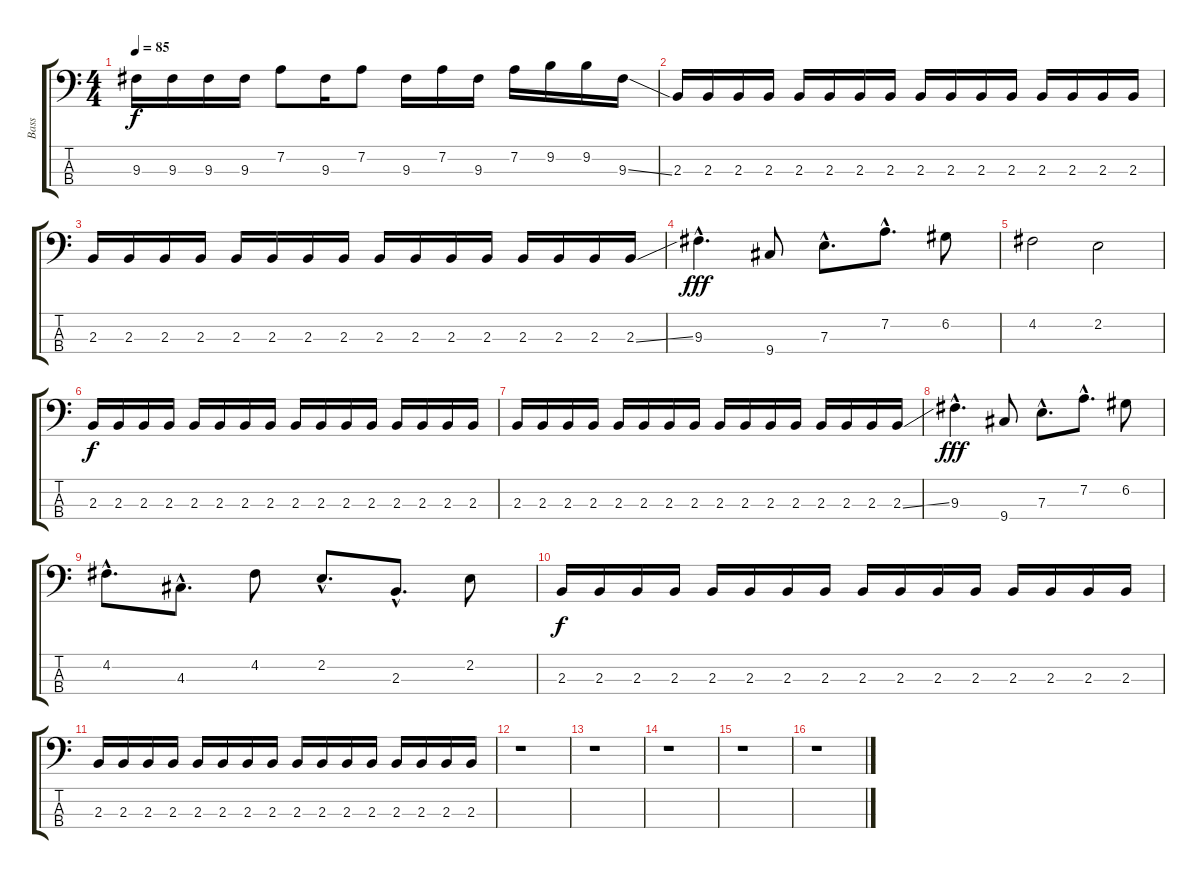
\track ("Bass" "Bass") {instrument electricbassfinger}
\staff {score tabs}
\tuning (G2 D2 A1 E1) {hide}
\ts (4 4)
\tempo 85
\clef f4
\ks c
9.3.16{dy f} 9.3.16 9.3.16 9.3.16 7.2.8 9.3.16 7.2.8 9.3.16 7.2.16 9.3.16 7.2.16 9.2.16 9.2.16 9.3{ss}.16 |
2.3.16 2.3.16 2.3.16 2.3.16 2.3.16 2.3.16 2.3.16 2.3.16 2.3.16 2.3.16 2.3.16 2.3.16 2.3.16 2.3.16 2.3.16 2.3.16 |
2.3.16 2.3.16 2.3.16 2.3.16 2.3.16 2.3.16 2.3.16 2.3.16 2.3.16 2.3.16 2.3.16 2.3.16 2.3.16 2.3.16 2.3.16 2.3{ss}.16 |
9.3{hac}.4{d dy fff} 9.4.8 7.3{hac}.8{d} 7.2{hac}.8{d} 6.2.8 |
4.2.2 2.2.2 |
2.3.16{dy f} 2.3.16 2.3.16 2.3.16 2.3.16 2.3.16 2.3.16 2.3.16 2.3.16 2.3.16 2.3.16 2.3.16 2.3.16 2.3.16 2.3.16 2.3.16 |
2.3.16 2.3.16 2.3.16 2.3.16 2.3.16 2.3.16 2.3.16 2.3.16 2.3.16 2.3.16 2.3.16 2.3.16 2.3.16 2.3.16 2.3.16 2.3{ss}.16 |
9.3{hac}.4{d dy fff} 9.4.8 7.3{hac}.8{d} 7.2{hac}.8{d} 6.2.8 |
4.2{hac}.8{d} 4.3{hac}.8{d} 4.2.8 2.2{hac}.8{d} 2.3{hac}.8{d} 2.2.8 |
2.3.16{dy f} 2.3.16 2.3.16 2.3.16 2.3.16 2.3.16 2.3.16 2.3.16 2.3.16 2.3.16 2.3.16 2.3.16 2.3.16 2.3.16 2.3.16 2.3.16 |
2.3.16 2.3.16 2.3.16 2.3.16 2.3.16 2.3.16 2.3.16 2.3.16 2.3.16 2.3.16 2.3.16 2.3.16 2.3.16 2.3.16 2.3.16 2.3.16 |
r.1 |
r.1 |
r.1 |
r.1 |
r.1
